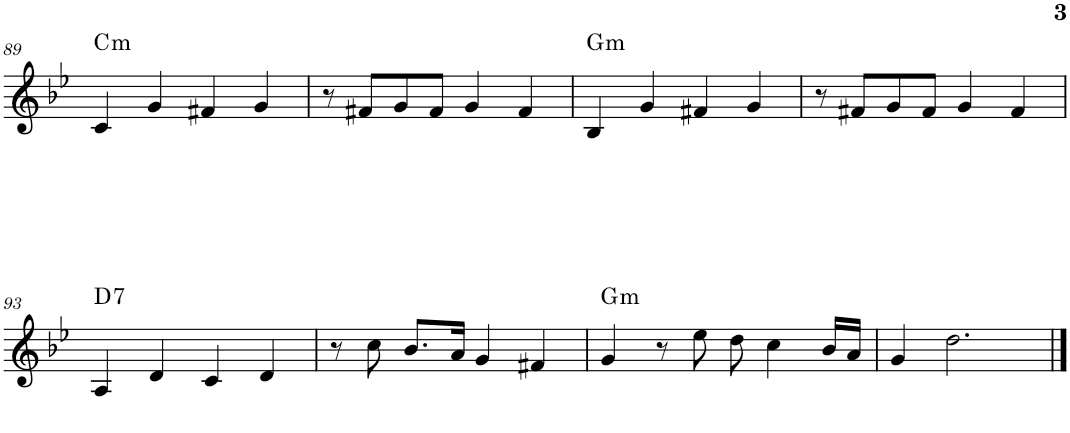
**kern	**harte
*part1	*part1
*staff1	*
*I"Piano	*
*I'Pno.	*
!!LO:PB:g=z
*clefG2	*
*k[b-e-]	*
*M4/4	*
=89	=89
!	!LO:H:kt=m
4c/	C:min
4g/	.
4f#X/	.
4g/	.
=90	=90
8r	.
8f#X/L	.
8g/	.
8f#/J	.
4g/	.
4f#/	.
=91	=91
!	!LO:H:kt=m
4B-/	G:min
4g/	.
4f#X/	.
4g/	.
=92	=92
8r	.
8f#X/L	.
8g/	.
8f#/J	.
4g/	.
4f#/	.
!!LO:LB:g=z
=93	=93
!	!LO:H:kt=7
4A/	D:7
4d/	.
4c/	.
4d/	.
=94	=94
8r	.
8cc\	.
8.b-/L	.
16a/Jk	.
4g/	.
4f#X/	.
=95	=95
!	!LO:H:kt=m
4g/	G:min
8r	.
8ee-\	.
8dd\	.
4cc\	.
16b-/LL	.
16a/JJ	.
=96	=96
4g/	.
2.dd\	.
==	==
*-	*-
